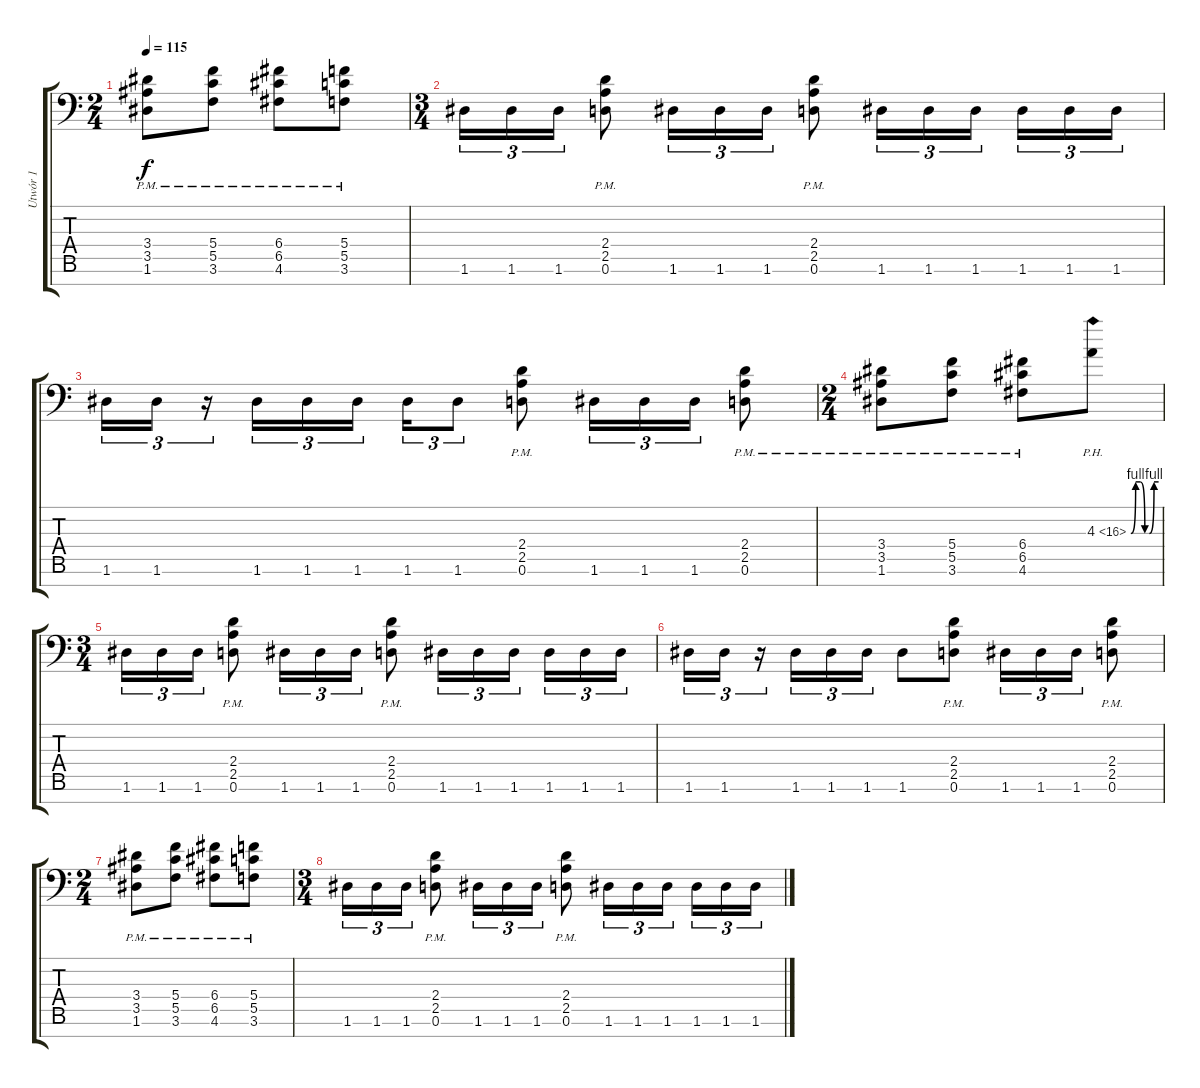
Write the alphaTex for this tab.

\track ("Utwór 1" "Utwór 1") {instrument overdrivenguitar}
\staff {score tabs}
\tuning (D4 A3 F3 C3 G2 D2 A1) {hide}
\ts (2 4)
\tempo 115
\clef f4
\ks c
(3.4{pm} 3.5{pm} 1.6{pm}).8{dy f} (5.4{pm} 5.5{pm} 3.6{pm}).8 (6.4{pm} 6.5{pm} 4.6{pm}).8 (5.4{pm} 5.5{pm} 3.6{pm}).8 |
\ts (3 4)
1.6.16{tu (3 2)} 1.6.16{tu (3 2)} 1.6.16{tu (3 2)} (2.4{pm} 2.5{pm} 0.6{pm}).8 1.6.16{tu (3 2)} 1.6.16{tu (3 2)} 1.6.16{tu (3 2)} (2.4{pm} 2.5{pm} 0.6{pm}).8 1.6.16{tu (3 2)} 1.6.16{tu (3 2)} 1.6.16{tu (3 2) beam splitsecondary} 1.6.16{tu (3 2)} 1.6.16{tu (3 2)} 1.6.16{tu (3 2)} |
1.6.16{tu (3 2)} 1.6.16{tu (3 2)} r.16{tu (3 2)} 1.6.16{tu (3 2)} 1.6.16{tu (3 2)} 1.6.16{tu (3 2)} 1.6.16{tu (3 2)} 1.6.8{tu (3 2)} (2.4{pm} 2.5{pm} 0.6{pm}).8 1.6.16{tu (3 2)} 1.6.16{tu (3 2)} 1.6.16{tu (3 2)} (2.4{pm} 2.5{pm} 0.6{pm}).8 |
\ts (2 4)
(3.4{pm} 3.5{pm} 1.6{pm}).8 (5.4{pm} 5.5{pm} 3.6{pm}).8 (6.4{pm} 6.5{pm} 4.6{pm}).8 4.3{be (custom 0 0 10 4 20 4 30 0 40 0 50 4 60 4) ph 12}.8 |
\ts (3 4)
1.6.16{tu (3 2)} 1.6.16{tu (3 2)} 1.6.16{tu (3 2)} (2.4{pm} 2.5{pm} 0.6{pm}).8 1.6.16{tu (3 2)} 1.6.16{tu (3 2)} 1.6.16{tu (3 2)} (2.4{pm} 2.5{pm} 0.6{pm}).8 1.6.16{tu (3 2)} 1.6.16{tu (3 2)} 1.6.16{tu (3 2) beam splitsecondary} 1.6.16{tu (3 2)} 1.6.16{tu (3 2)} 1.6.16{tu (3 2)} |
1.6.16{tu (3 2)} 1.6.16{tu (3 2)} r.16{tu (3 2)} 1.6.16{tu (3 2)} 1.6.16{tu (3 2)} 1.6.16{tu (3 2)} 1.6.8 (2.4{pm} 2.5{pm} 0.6{pm}).8 1.6.16{tu (3 2)} 1.6.16{tu (3 2)} 1.6.16{tu (3 2)} (2.4{pm} 2.5{pm} 0.6{pm}).8 |
\ts (2 4)
(3.4{pm} 3.5{pm} 1.6{pm}).8 (5.4{pm} 5.5{pm} 3.6{pm}).8 (6.4{pm} 6.5{pm} 4.6{pm}).8 (5.4{pm} 5.5{pm} 3.6{pm}).8 |
\ts (3 4)
1.6.16{tu (3 2)} 1.6.16{tu (3 2)} 1.6.16{tu (3 2)} (2.4{pm} 2.5{pm} 0.6{pm}).8 1.6.16{tu (3 2)} 1.6.16{tu (3 2)} 1.6.16{tu (3 2)} (2.4{pm} 2.5{pm} 0.6{pm}).8 1.6.16{tu (3 2)} 1.6.16{tu (3 2)} 1.6.16{tu (3 2) beam splitsecondary} 1.6.16{tu (3 2)} 1.6.16{tu (3 2)} 1.6.16{tu (3 2)}
